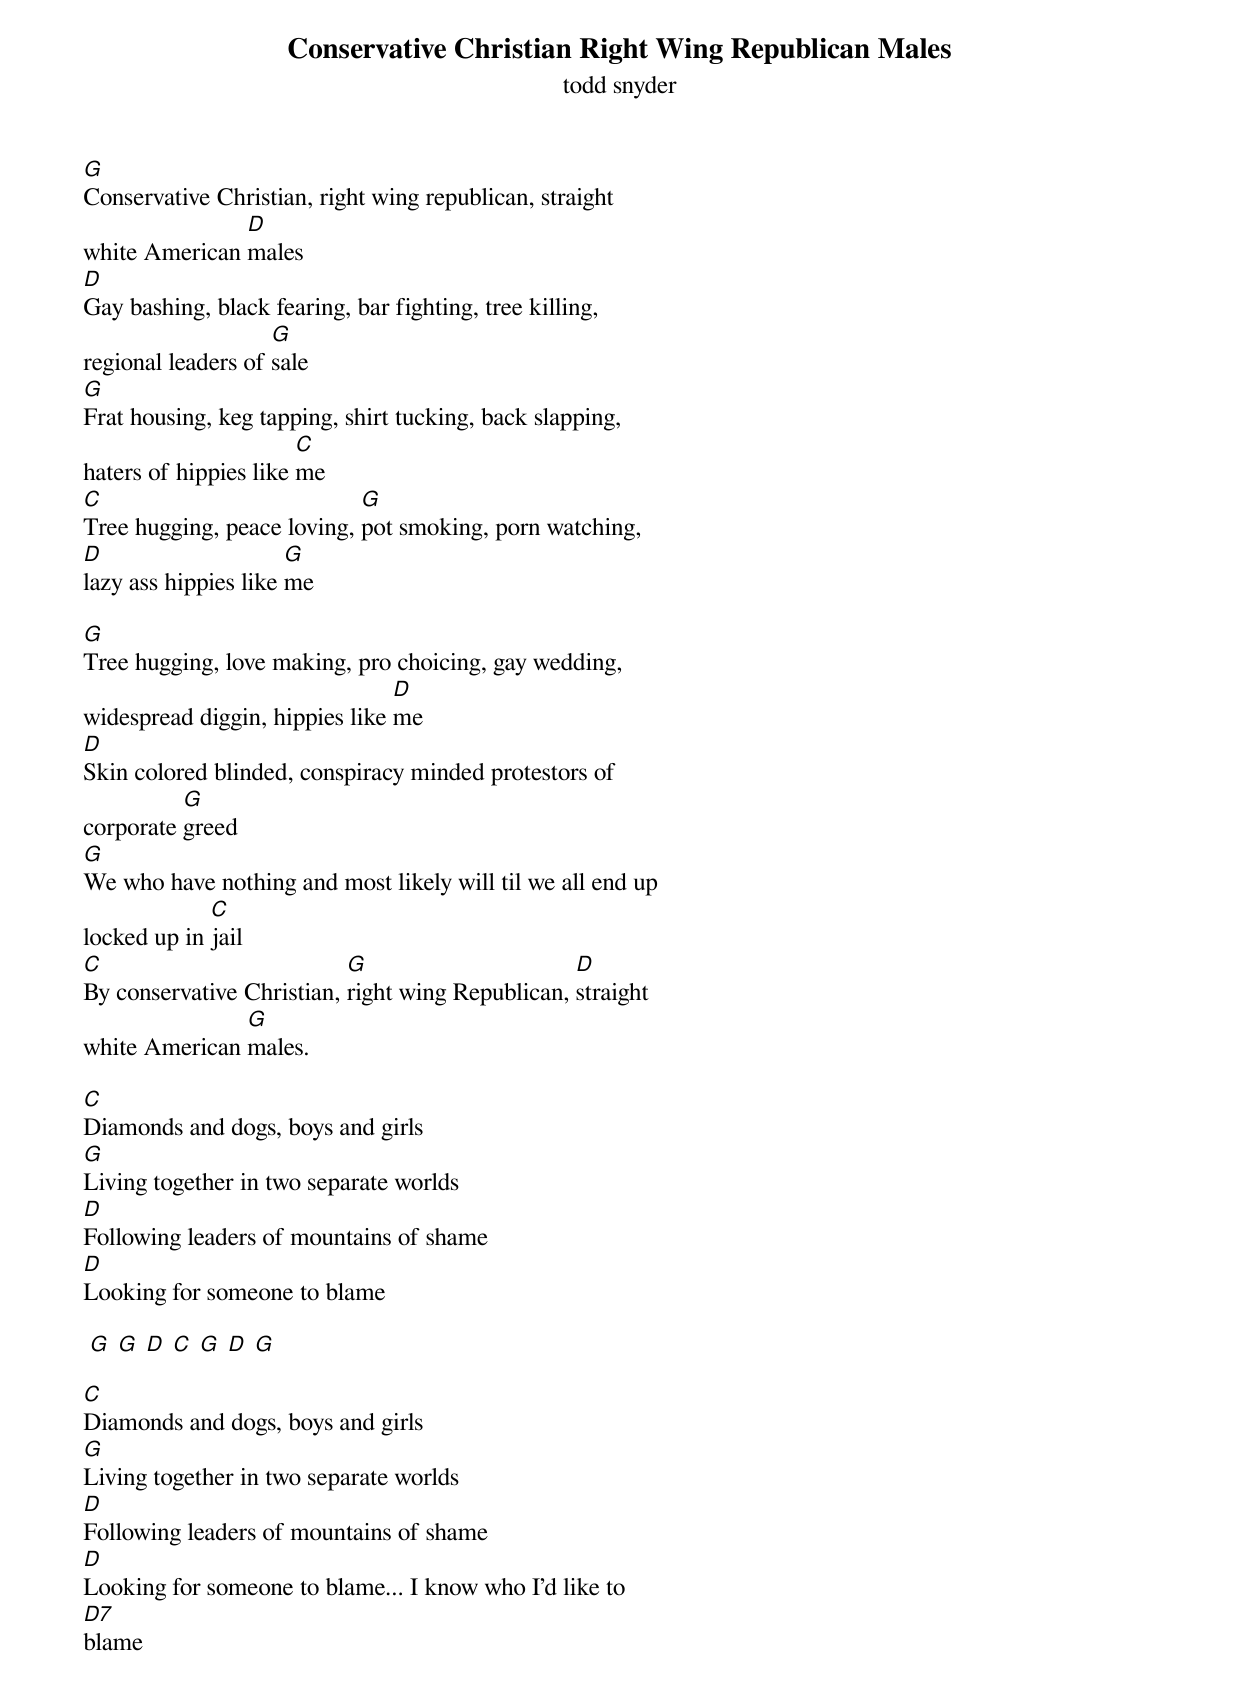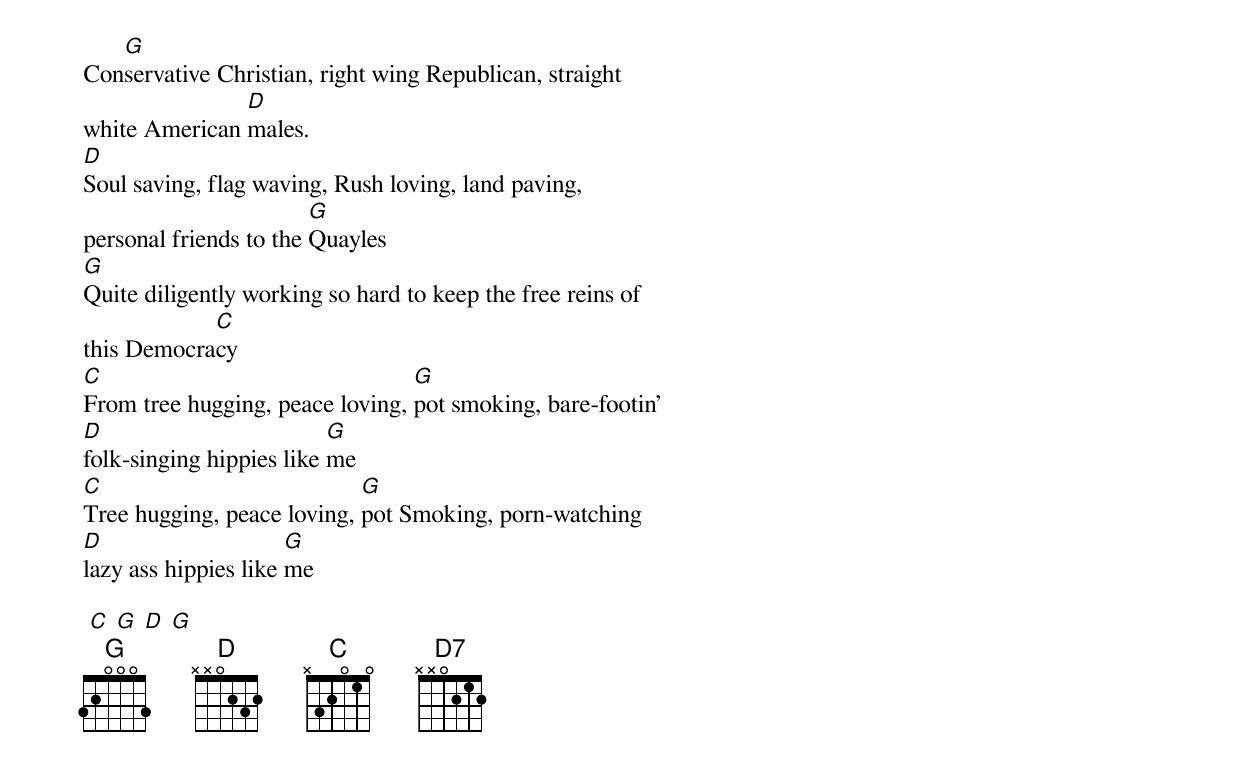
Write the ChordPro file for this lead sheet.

{title: Conservative Christian Right Wing Republican Males}
{subtitle: todd snyder}

[G]Conservative Christian, right wing republican, straight
white American [D]males
[D]Gay bashing, black fearing, bar fighting, tree killing,
regional leaders of [G]sale
[G]Frat housing, keg tapping, shirt tucking, back slapping,
haters of hippies like [C]me
[C]Tree hugging, peace loving, [G]pot smoking, porn watching,
[D]lazy ass hippies like [G]me

[G]Tree hugging, love making, pro choicing, gay wedding,
widespread diggin, hippies like [D]me
[D]Skin colored blinded, conspiracy minded protestors of
corporate [G]greed
[G]We who have nothing and most likely will til we all end up
locked up in [C]jail
[C]By conservative Christian, [G]right wing Republican, [D]straight
white American [G]males.

[C]Diamonds and dogs, boys and girls
[G]Living together in two separate worlds
[D]Following leaders of mountains of shame
[D]Looking for someone to blame

 [G] [G] [D] [C] [G] [D] [G]

[C]Diamonds and dogs, boys and girls
[G]Living together in two separate worlds
[D]Following leaders of mountains of shame
[D]Looking for someone to blame... I know who I’d like to
[D7]blame

Con[G]servative Christian, right wing Republican, straight
white American [D]males.
[D]Soul saving, flag waving, Rush loving, land paving,
personal friends to the [G]Quayles
[G]Quite diligently working so hard to keep the free reins of
this Democra[C]cy
[C]From tree hugging, peace loving, [G]pot smoking, bare-footin'
[D]folk-singing hippies like [G]me
[C]Tree hugging, peace loving, [G]pot Smoking, porn-watching
[D]lazy ass hippies like [G]me

 [C] [G] [D] [G]
